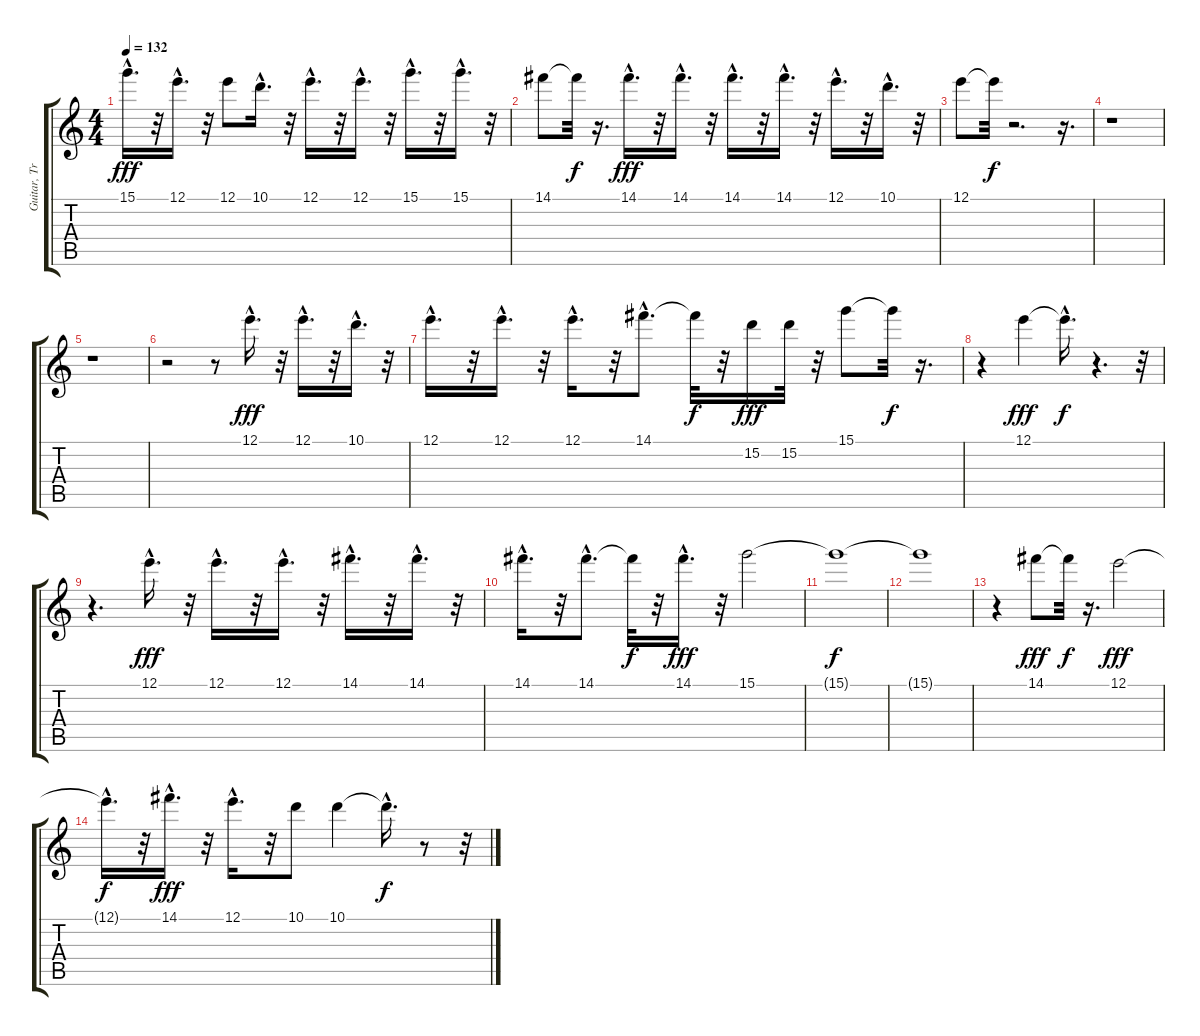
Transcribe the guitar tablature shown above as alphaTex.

\track ("Guitar, Treble Clef" "Guitar, Tr") {instrument acousticguitarnylon}
\staff {score tabs}
\tuning (E4 B3 G3 D3 A2 E2) {hide}
\ts (4 4)
\tempo 132
\clef g2
\ks c
15.1{hac}.16{d dy fff} r.32 12.1{hac}.16{d} r.32 12.1.8 10.1{hac}.16{d} r.32 12.1{hac}.16{d} r.32 12.1{hac}.16{d} r.32 15.1{hac}.16{d} r.32 15.1{hac}.16{d} r.32 |
14.1.8 14.1{t}.32{dy f} r.16{d} 14.1{hac}.16{d dy fff} r.32 14.1{hac}.16{d} r.32 14.1{hac}.16{d} r.32 14.1{hac}.16{d} r.32 12.1{hac}.16{d} r.32 10.1{hac}.16{d} r.32 |
12.1.8 12.1{t}.32{dy f} r.2{d} r.16{d} |
r.1 |
r.1 |
r.2 r.8 12.1{hac}.16{d dy fff} r.32 12.1{hac}.16{d} r.32 10.1{hac}.16{d} r.32 |
12.1{hac}.16{d} r.32 12.1{hac}.16{d} r.32 12.1{hac}.16{d} r.32 14.1{hac}.8{d} 14.1{t}.32{dy f} r.32 15.2.16{dy fff} 15.2.32 r.32 15.1.8 15.1{t}.32{dy f} r.16{d} |
r.4 12.1.4{dy fff} 12.1{hac t}.16{d dy f} r.4{d} r.32 |
r.4{d} 12.1{hac}.16{d dy fff} r.32 12.1{hac}.16{d} r.32 12.1{hac}.16{d} r.32 14.1{hac}.16{d} r.32 14.1{hac}.16{d} r.32 |
14.1{hac}.16{d} r.32 14.1{hac}.8{d} 14.1{t}.32{dy f} r.32 14.1{hac}.16{d dy fff} r.32 15.1.2 |
15.1{t}.1{dy f} |
15.1{t}.1 |
r.4 14.1.8{dy fff} 14.1{t}.32{dy f} r.16{d} 12.1.2{dy fff} |
12.1{hac t}.16{d dy f} r.32 14.1{hac}.16{d dy fff} r.32 12.1{hac}.16{d} r.32 10.1.8 10.1.4 10.1{hac t}.16{d dy f} r.8 r.32
